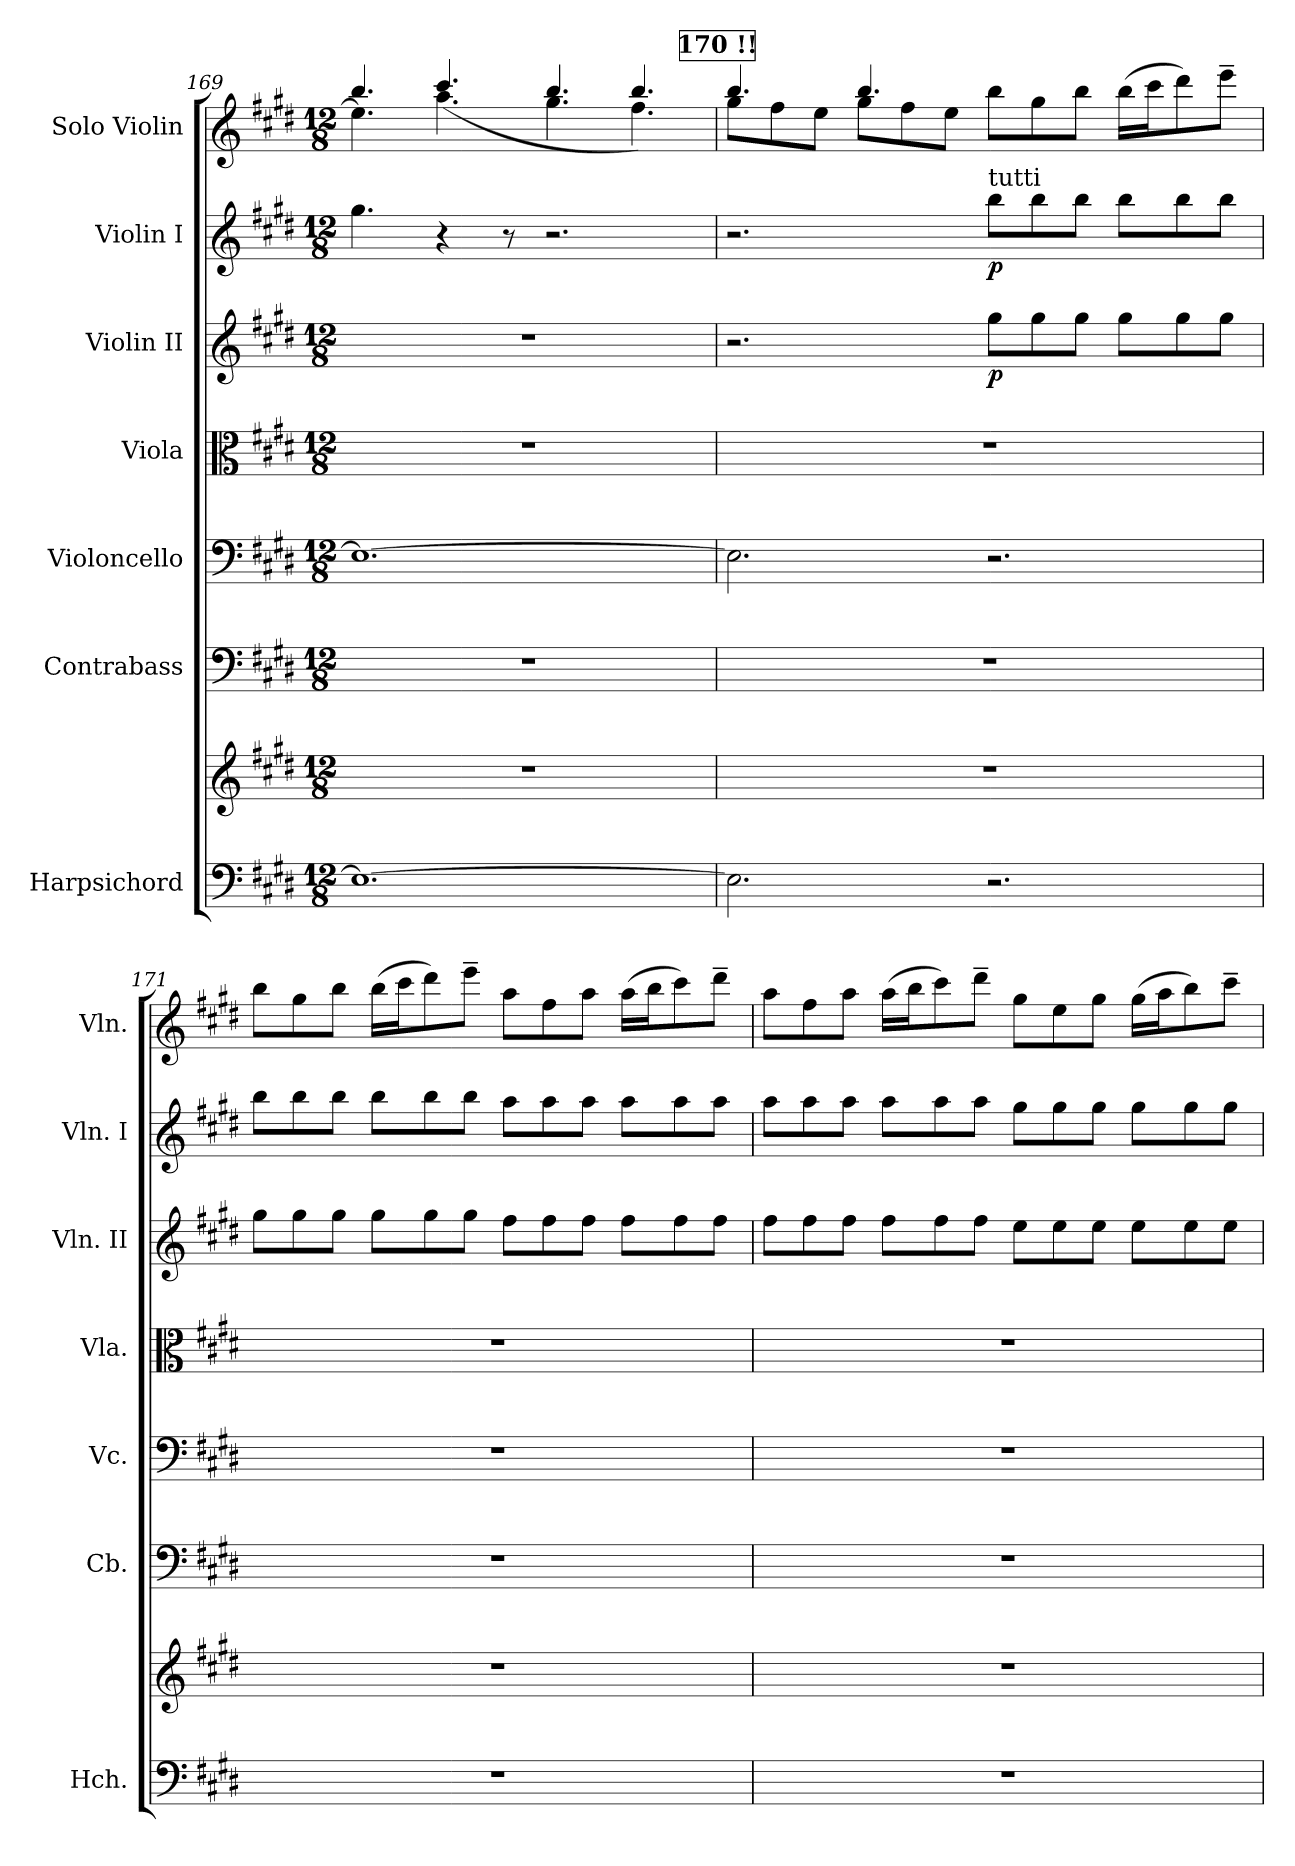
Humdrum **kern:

**kern	**kern	**kern	**kern	**kern	**kern	**dynam	**kern	**dynam	**kern
*part7	*part7	*part6	*part5	*part4	*part3	*part3	*part2	*part2	*part1
*staff8	*staff7	*staff6	*staff5	*staff4	*staff3	*staff3	*staff2	*staff2	*staff1
*I"Harpsichord	*	*I"Contrabass	*I"Violoncello	*I"Viola	*I"Violin II	*	*I"Violin I	*	*I"Solo Violin
*I'Hch.	*	*I'Cb.	*I'Vc.	*I'Vla.	*I'Vln. II	*	*I'Vln. I	*	*I'Vln.
*clefF4	*clefG2	*clefF4	*clefF4	*clefC3	*clefG2	*	*clefG2	*	*clefG2
*	*	*ITrd7c12	*	*	*	*	*	*	*
*k[f#c#g#d#]	*k[f#c#g#d#]	*k[f#c#g#d#]	*k[f#c#g#d#]	*k[f#c#g#d#]	*k[f#c#g#d#]	*	*k[f#c#g#d#]	*	*k[f#c#g#d#]
*M12/8	*M12/8	*M12/8	*M12/8	*M12/8	*M12/8	*	*M12/8	*	*M12/8
=169	=169	=169	=169	=169	=169	=169	=169	=169	=169
*	*	*	*	*	*	*	*	*	*^
1.E_	1.r	1.r	1.E_	1.r	1.r	.	4.gg#\	.	4.ee\]	4.bb/
.	.	.	.	.	.	.	4r	.	4.aa\	(>4.ccc#/
.	.	.	.	.	.	.	8r	.	.	.
.	.	.	.	.	.	.	2.r	.	4.gg#\	4.bb/
.	.	.	.	.	.	.	.	.	4.ff#\	4.bb/)
!!LO:REH:place=s1:a:B:fs=14:t=170	!!
=170	=170	=170	=170	=170	=170	=170	=170	=170	=170	=170
2.E\]	1.r	1.r	2.E\]	1.r	2.r	.	2.r	.	8gg#\L	4.bb/
.	.	.	.	.	.	.	.	.	8ff#\	.
.	.	.	.	.	.	.	.	.	8ee\J	.
.	.	.	.	.	.	.	.	.	8gg#\L	4.bb/
.	.	.	.	.	.	.	.	.	8ff#\	.
.	.	.	.	.	.	.	.	.	8ee\J	.
!	!	!	!	!	!	!	!LO:TX:a:t=tutti	!	!	!
!	!	!	!	!	!	!LO:DY:b	!	!LO:DY:b	!	!
2.r	.	.	2.r	.	8gg#\L	p	8bb\L	p	8bb\L	2.ryy
.	.	.	.	.	8gg#\	.	8bb\	.	8gg#\	.
.	.	.	.	.	8gg#\J	.	8bb\J	.	8bb\J	.
.	.	.	.	.	8gg#\L	.	8bb\L	.	(>16bb\LL	.
.	.	.	.	.	.	.	.	.	16ccc#\J	.
.	.	.	.	.	8gg#\	.	8bb\	.	8ddd#\)	.
.	.	.	.	.	8gg#\J	.	8bb\J	.	8eee~\J	.
*	*	*	*	*	*	*	*	*	*v	*v
!!LO:PB:g=z
=171	=171	=171	=171	=171	=171	=171	=171	=171	=171
1.r	1.r	1.r	1.r	1.r	8gg#\L	.	8bb\L	.	8bb\L
.	.	.	.	.	8gg#\	.	8bb\	.	8gg#\
.	.	.	.	.	8gg#\J	.	8bb\J	.	8bb\J
.	.	.	.	.	8gg#\L	.	8bb\L	.	(>16bb\LL
.	.	.	.	.	.	.	.	.	16ccc#\J
.	.	.	.	.	8gg#\	.	8bb\	.	8ddd#\)
.	.	.	.	.	8gg#\J	.	8bb\J	.	8eee~\J
.	.	.	.	.	8ff#\L	.	8aa\L	.	8aa\L
.	.	.	.	.	8ff#\	.	8aa\	.	8ff#\
.	.	.	.	.	8ff#\J	.	8aa\J	.	8aa\J
.	.	.	.	.	8ff#\L	.	8aa\L	.	(>16aa\LL
.	.	.	.	.	.	.	.	.	16bb\J
.	.	.	.	.	8ff#\	.	8aa\	.	8ccc#\)
.	.	.	.	.	8ff#\J	.	8aa\J	.	8ddd#~\J
=172	=172	=172	=172	=172	=172	=172	=172	=172	=172
1.r	1.r	1.r	1.r	1.r	8ff#\L	.	8aa\L	.	8aa\L
.	.	.	.	.	8ff#\	.	8aa\	.	8ff#\
.	.	.	.	.	8ff#\J	.	8aa\J	.	8aa\J
.	.	.	.	.	8ff#\L	.	8aa\L	.	(>16aa\LL
.	.	.	.	.	.	.	.	.	16bb\J
.	.	.	.	.	8ff#\	.	8aa\	.	8ccc#\)
.	.	.	.	.	8ff#\J	.	8aa\J	.	8ddd#~\J
.	.	.	.	.	8ee\L	.	8gg#\L	.	8gg#\L
.	.	.	.	.	8ee\	.	8gg#\	.	8ee\
.	.	.	.	.	8ee\J	.	8gg#\J	.	8gg#\J
.	.	.	.	.	8ee\L	.	8gg#\L	.	(>16gg#\LL
.	.	.	.	.	.	.	.	.	16aa\J
.	.	.	.	.	8ee\	.	8gg#\	.	8bb\)
.	.	.	.	.	8ee\J	.	8gg#\J	.	8ccc#~\J
=	=	=	=	=	=	=	=	=	=
*-	*-	*-	*-	*-	*-	*-	*-	*-	*-
